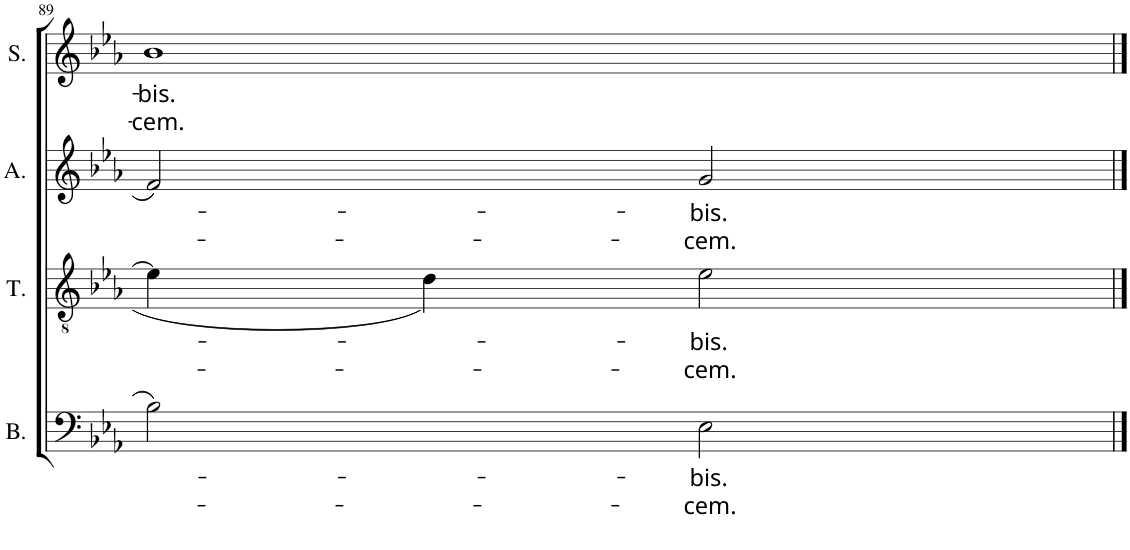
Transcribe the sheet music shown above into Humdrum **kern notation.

**kern	**text	**text	**text	**kern	**text	**text	**text	**kern	**text	**text	**text	**kern	**text	**text	**text
*part4	*part4	*part4	*part4	*part3	*part3	*part3	*part3	*part2	*part2	*part2	*part2	*part1	*part1	*part1	*part1
*staff4	*staff4	*staff4	*staff4	*staff3	*staff3	*staff3	*staff3	*staff2	*staff2	*staff2	*staff2	*staff1	*staff1	*staff1	*staff1
*I"Bass	*	*	*	*I"Tenor	*	*	*	*I"Alto	*	*	*	*I"Soprano	*	*	*
*I'B.	*	*	*	*I'T.	*	*	*	*I'A.	*	*	*	*I'S.	*	*	*
!!LO:PB:g=z
*clefF4	*	*	*	*clefGv2	*	*	*	*clefG2	*	*	*	*clefG2	*	*	*
*k[b-e-a-]	*	*	*	*k[b-e-a-]	*	*	*	*k[b-e-a-]	*	*	*	*k[b-e-a-]	*	*	*
*M2/2	*	*	*	*M2/2	*	*	*	*M2/2	*	*	*	*M2/2	*	*	*
*met(c|)	*	*	*	*met(c|)	*	*	*	*met(c|)	*	*	*	*met(c|)	*	*	*
=89	=89	=89	=89	=89	=89	=89	=89	=89	=89	=89	=89	=89	=89	=89	=89
!	!	!	!	!	!	!	!	!	!	!	!	!	!LO:LY:b	!	!LO:LY:b
2B-\	.	.	.	4e-\]	.	.	.	2f/	.	.	.	1b-	-bis.	.	-cem.
.	.	.	.	4d\	.	.	.	.	.	.	.	.	.	.	.
!	!LO:LY:b	!	!LO:LY:b	!	!LO:LY:b	!	!LO:LY:b	!	!LO:LY:b	!	!LO:LY:b	!	!	!	!
2E-\	-bis.	.	-cem.	2e-\	-bis.	.	-cem.	2g/	-bis.	.	-cem.	.	.	.	.
==	==	==	==	==	==	==	==	==	==	==	==	==	==	==	==
*-	*-	*-	*-	*-	*-	*-	*-	*-	*-	*-	*-	*-	*-	*-	*-
